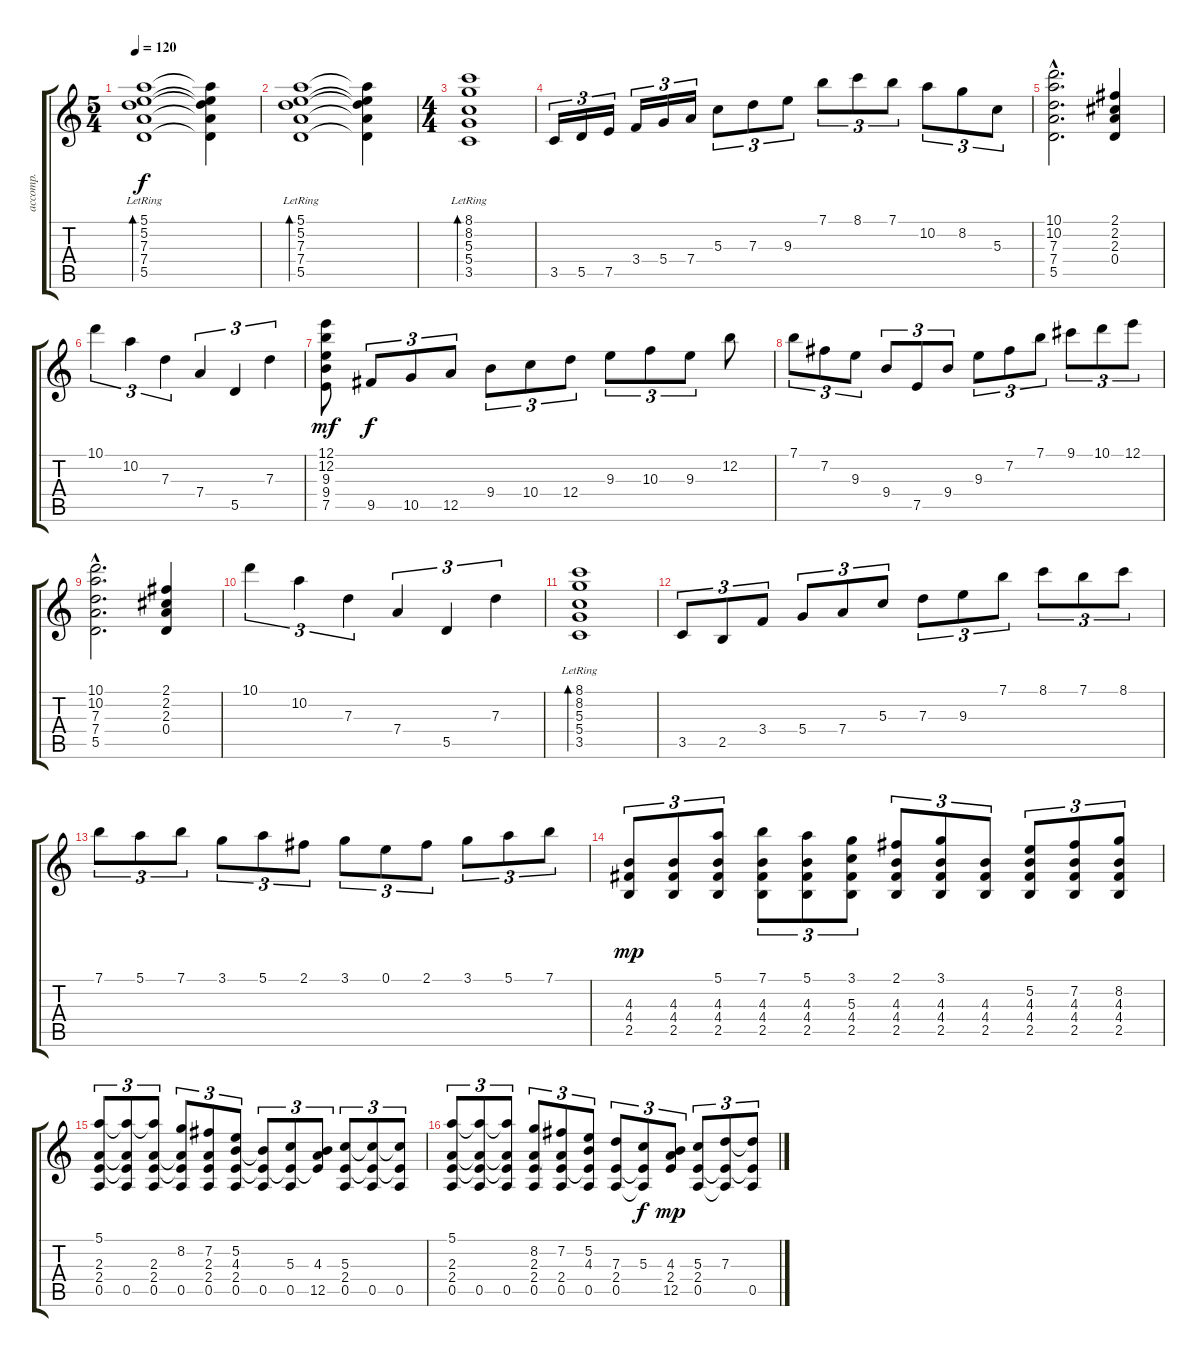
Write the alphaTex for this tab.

\track ("accomp." "accomp.") {instrument acousticguitarnylon}
\staff {score tabs}
\tuning (E4 B3 G3 D3 A2 E2) {hide}
\ts (5 4)
\tempo 120
\clef g2
\ks c
(5.1{lr} 5.2{lr} 7.3{lr} 7.4{lr} 5.5{lr}).1{bd 60 dy f} (5.1{t} 5.2{t} 7.3{t} 7.4{t} 5.5{t}).4 |
(5.1{lr} 5.2{lr} 7.3{lr} 7.4{lr} 5.5{lr}).1{bd 60} (5.1{t} 5.2{t} 7.3{t} 7.4{t} 5.5{t}).4 |
\ts (4 4)
(8.1{lr} 8.2{lr} 5.3{lr} 5.4{lr} 3.5{lr}).1{bd 240} |
3.5.16{tu (3 2)} 5.5.16{tu (3 2)} 7.5.16{tu (3 2)} 3.4.16{tu (3 2)} 5.4.16{tu (3 2)} 7.4.16{tu (3 2)} 5.3.8{tu (3 2)} 7.3.8{tu (3 2)} 9.3.8{tu (3 2)} 7.1.8{tu (3 2)} 8.1.8{tu (3 2)} 7.1.8{tu (3 2)} 10.2.8{tu (3 2)} 8.2.8{tu (3 2)} 5.3.8{tu (3 2)} |
(10.1{hac} 10.2{hac} 7.3{hac} 7.4{hac} 5.5{hac}).2{d} (2.1 2.2 2.3 0.4).4 |
10.1.4{tu (3 2)} 10.2.4{tu (3 2)} 7.3.4{tu (3 2)} 7.4.4{tu (3 2)} 5.5.4{tu (3 2)} 7.3.4{tu (3 2)} |
(12.1 12.2 9.3 9.4 7.5).8{dy mf} 9.5.8{tu (3 2) dy f} 10.5.8{tu (3 2)} 12.5.8{tu (3 2)} 9.4.8{tu (3 2)} 10.4.8{tu (3 2)} 12.4.8{tu (3 2)} 9.3.8{tu (3 2)} 10.3.8{tu (3 2)} 9.3.8{tu (3 2)} 12.2.8 |
7.1.8{tu (3 2)} 7.2.8{tu (3 2)} 9.3.8{tu (3 2)} 9.4.8{tu (3 2)} 7.5.8{tu (3 2)} 9.4.8{tu (3 2)} 9.3.8{tu (3 2)} 7.2.8{tu (3 2)} 7.1.8{tu (3 2)} 9.1.8{tu (3 2)} 10.1.8{tu (3 2)} 12.1.8{tu (3 2)} |
(10.1{hac} 10.2{hac} 7.3{hac} 7.4{hac} 5.5{hac}).2{d} (2.1 2.2 2.3 0.4).4 |
10.1.4{tu (3 2)} 10.2.4{tu (3 2)} 7.3.4{tu (3 2)} 7.4.4{tu (3 2)} 5.5.4{tu (3 2)} 7.3.4{tu (3 2)} |
(8.1{lr} 8.2{lr} 5.3{lr} 5.4{lr} 3.5{lr}).1{bd 240} |
3.5.8{tu (3 2)} 2.5.8{tu (3 2)} 3.4.8{tu (3 2)} 5.4.8{tu (3 2)} 7.4.8{tu (3 2)} 5.3.8{tu (3 2)} 7.3.8{tu (3 2)} 9.3.8{tu (3 2)} 7.1.8{tu (3 2)} 8.1.8{tu (3 2)} 7.1.8{tu (3 2)} 8.1.8{tu (3 2)} |
7.1.8{tu (3 2)} 5.1.8{tu (3 2)} 7.1.8{tu (3 2)} 3.1.8{tu (3 2)} 5.1.8{tu (3 2)} 2.1.8{tu (3 2)} 3.1.8{tu (3 2)} 0.1.8{tu (3 2)} 2.1.8{tu (3 2)} 3.1.8{tu (3 2)} 5.1.8{tu (3 2)} 7.1.8{tu (3 2)} |
(4.3 4.4 2.5).8{tu (3 2) dy mp} (4.3 4.4 2.5).8{tu (3 2)} (5.1 4.3 4.4 2.5).8{tu (3 2)} (7.1 4.3 4.4 2.5).8{tu (3 2)} (5.1 4.3 4.4 2.5).8{tu (3 2)} (3.1 5.3 4.4 2.5).8{tu (3 2)} (2.1 4.3 4.4 2.5).8{tu (3 2)} (3.1 4.3 4.4 2.5).8{tu (3 2)} (4.3 4.4 2.5).8{tu (3 2)} (5.2 4.3 4.4 2.5).8{tu (3 2)} (7.2 4.3 4.4 2.5).8{tu (3 2)} (8.2 4.3 4.4 2.5).8{tu (3 2)} |
(5.1 2.3 2.4 0.5).8{tu (3 2)} (5.1{t} 2.3{t} 2.4{t} 0.5).8{tu (3 2)} (5.1{t} 2.3 2.4 0.5).8{tu (3 2)} (8.2 2.3{t} 2.4{t} 0.5).8{tu (3 2)} (7.2 2.3 2.4 0.5).8{tu (3 2)} (5.2 4.3 2.4 0.5).8{tu (3 2)} (4.3{t} 2.4{t} 0.5).8{tu (3 2)} (5.3 2.4{t} 0.5).8{tu (3 2)} (4.3 2.4{t} 12.5).8{tu (3 2)} (5.3 2.4 0.5).8{tu (3 2)} (5.3{t} 2.4{t} 0.5).8{tu (3 2)} (5.3{t} 2.4{t} 0.5).8{tu (3 2)} |
(5.1 2.3 2.4 0.5).8{tu (3 2)} (5.1{t} 2.3{t} 2.4{t} 0.5).8{tu (3 2)} (5.1{t} 2.3{t} 2.4{t} 0.5).8{tu (3 2)} (8.2 2.3 2.4 0.5).8{tu (3 2)} (7.2 2.3{t} 2.4 0.5).8{tu (3 2)} (5.2 4.3 2.4{t} 0.5).8{tu (3 2)} (7.3 2.4 0.5).8{tu (3 2)} (5.3 2.4{t} 0.5{t}).8{tu (3 2) dy f} (4.3 2.4 12.5).8{tu (3 2) dy mp} (5.3 2.4 0.5).8{tu (3 2)} (7.3 2.4{t} 0.5{t}).8{tu (3 2)} (7.3{t} 2.4{t} 0.5).8{tu (3 2)}
